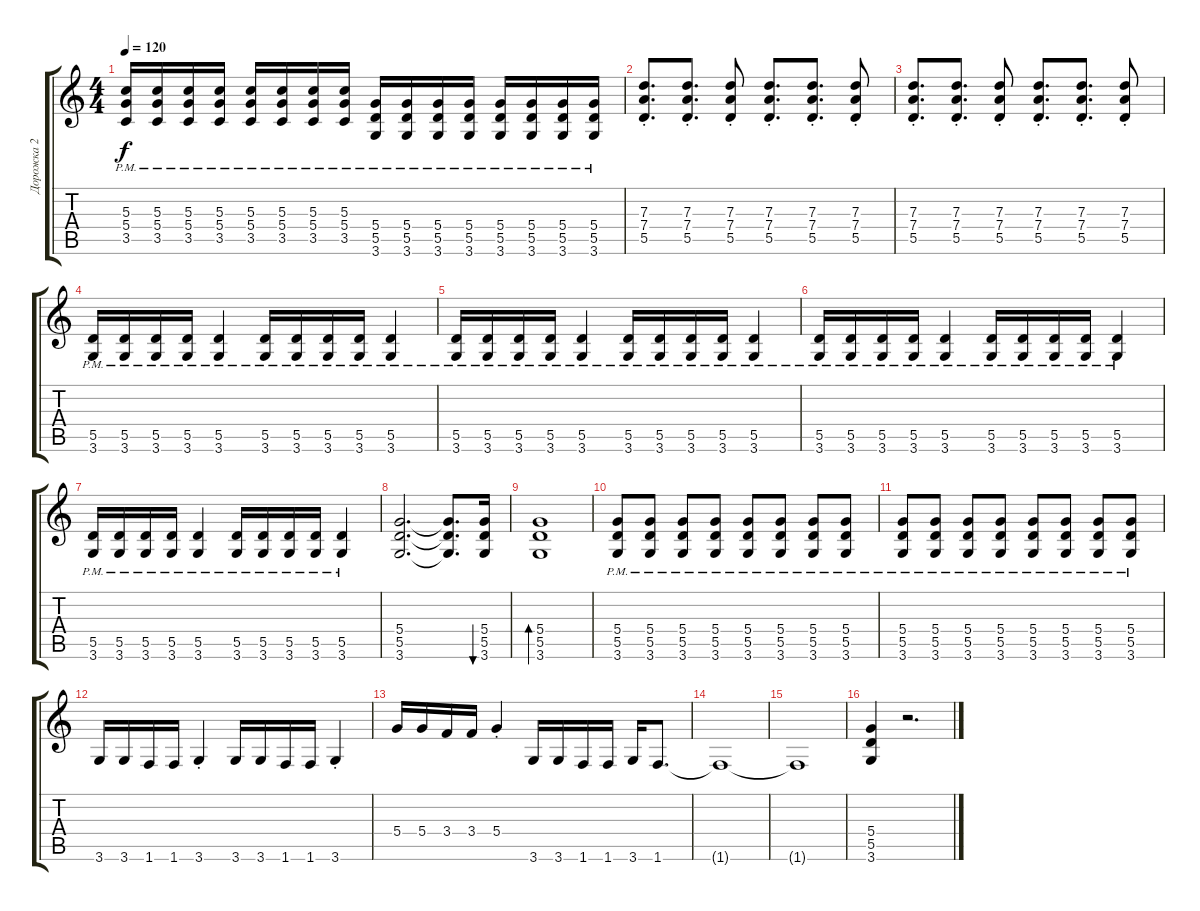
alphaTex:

\track ("Дорожка 2" "Дорожка 2") {instrument distortionguitar}
\staff {score tabs}
\tuning (E4 B3 G3 D3 A2 E2) {hide}
\ts (4 4)
\tempo 120
\clef g2
\ks c
(5.3{pm} 5.4{pm} 3.5{pm}).16{dy f} (5.3{pm} 5.4{pm} 3.5{pm}).16 (5.3{pm} 5.4{pm} 3.5{pm}).16 (5.3{pm} 5.4{pm} 3.5{pm}).16 (5.3{pm} 5.4{pm} 3.5{pm}).16 (5.3{pm} 5.4{pm} 3.5{pm}).16 (5.3{pm} 5.4{pm} 3.5{pm}).16 (5.3{pm} 5.4{pm} 3.5{pm}).16 (5.4{pm} 5.5{pm} 3.6{pm}).16 (5.4{pm} 5.5{pm} 3.6{pm}).16 (5.4{pm} 5.5{pm} 3.6{pm}).16 (5.4{pm} 5.5{pm} 3.6{pm}).16 (5.4{pm} 5.5{pm} 3.6{pm}).16 (5.4{pm} 5.5{pm} 3.6{pm}).16 (5.4{pm} 5.5{pm} 3.6{pm}).16 (5.4{pm} 5.5{pm} 3.6{pm}).16 |
(7.3{st} 7.4{st} 5.5{st}).8{d} (7.3{st} 7.4{st} 5.5{st}).8{d} (7.3{st} 7.4{st} 5.5{st}).8 (7.3{st} 7.4{st} 5.5{st}).8{d} (7.3{st} 7.4{st} 5.5{st}).8{d} (7.3{st} 7.4{st} 5.5{st}).8 |
(7.3{st} 7.4{st} 5.5{st}).8{d} (7.3{st} 7.4{st} 5.5{st}).8{d} (7.3{st} 7.4{st} 5.5{st}).8 (7.3{st} 7.4{st} 5.5{st}).8{d} (7.3{st} 7.4{st} 5.5{st}).8{d} (7.3{st} 7.4{st} 5.5{st}).8 |
(5.5{pm} 3.6{pm}).16 (5.5{pm} 3.6{pm}).16 (5.5{pm} 3.6{pm}).16 (5.5{pm} 3.6{pm}).16 (5.5{pm} 3.6{pm}).4 (5.5{pm} 3.6{pm}).16 (5.5{pm} 3.6{pm}).16 (5.5{pm} 3.6{pm}).16 (5.5{pm} 3.6{pm}).16 (5.5{pm} 3.6{pm}).4 |
(5.5{pm} 3.6{pm}).16 (5.5{pm} 3.6{pm}).16 (5.5{pm} 3.6{pm}).16 (5.5{pm} 3.6{pm}).16 (5.5{pm} 3.6{pm}).4 (5.5{pm} 3.6{pm}).16 (5.5{pm} 3.6{pm}).16 (5.5{pm} 3.6{pm}).16 (5.5{pm} 3.6{pm}).16 (5.5{pm} 3.6{pm}).4 |
(5.5{pm} 3.6{pm}).16 (5.5{pm} 3.6{pm}).16 (5.5{pm} 3.6{pm}).16 (5.5{pm} 3.6{pm}).16 (5.5{pm} 3.6{pm}).4 (5.5{pm} 3.6{pm}).16 (5.5{pm} 3.6{pm}).16 (5.5{pm} 3.6{pm}).16 (5.5{pm} 3.6{pm}).16 (5.5{pm} 3.6{pm}).4 |
(5.5{pm} 3.6{pm}).16 (5.5{pm} 3.6{pm}).16 (5.5{pm} 3.6{pm}).16 (5.5{pm} 3.6{pm}).16 (5.5{pm} 3.6{pm}).4 (5.5{pm} 3.6{pm}).16 (5.5{pm} 3.6{pm}).16 (5.5{pm} 3.6{pm}).16 (5.5{pm} 3.6{pm}).16 (5.5{pm} 3.6{pm}).4 |
(5.4 5.5 3.6).2{d} (5.4{t} 5.5{t} 3.6{t}).8{d} (5.4 5.5 3.6).16{bu 60} |
(5.4 5.5 3.6).1{bd 60} |
(5.4{pm} 5.5{pm} 3.6{pm}).8 (5.4{pm} 5.5{pm} 3.6{pm}).8 (5.4{pm} 5.5{pm} 3.6{pm}).8 (5.4{pm} 5.5{pm} 3.6{pm}).8 (5.4{pm} 5.5{pm} 3.6{pm}).8 (5.4{pm} 5.5{pm} 3.6{pm}).8 (5.4{pm} 5.5{pm} 3.6{pm}).8 (5.4{pm} 5.5{pm} 3.6{pm}).8 |
(5.4{pm} 5.5{pm} 3.6{pm}).8 (5.4{pm} 5.5{pm} 3.6{pm}).8 (5.4{pm} 5.5{pm} 3.6{pm}).8 (5.4{pm} 5.5{pm} 3.6{pm}).8 (5.4{pm} 5.5{pm} 3.6{pm}).8 (5.4{pm} 5.5{pm} 3.6{pm}).8 (5.4{pm} 5.5{pm} 3.6{pm}).8 (5.4{pm} 5.5{pm} 3.6{pm}).8 |
3.6.16 3.6.16 1.6.16 1.6.16 3.6{st}.4 3.6.16 3.6.16 1.6.16 1.6.16 3.6{st}.4 |
5.4.16 5.4.16 3.4.16 3.4.16 5.4{st}.4 3.6.16 3.6.16 1.6.16 1.6.16 3.6.16 1.6.8{d} |
1.6{t}.1 |
1.6{t}.1 |
(5.4 5.5 3.6).4 r.2{d}
